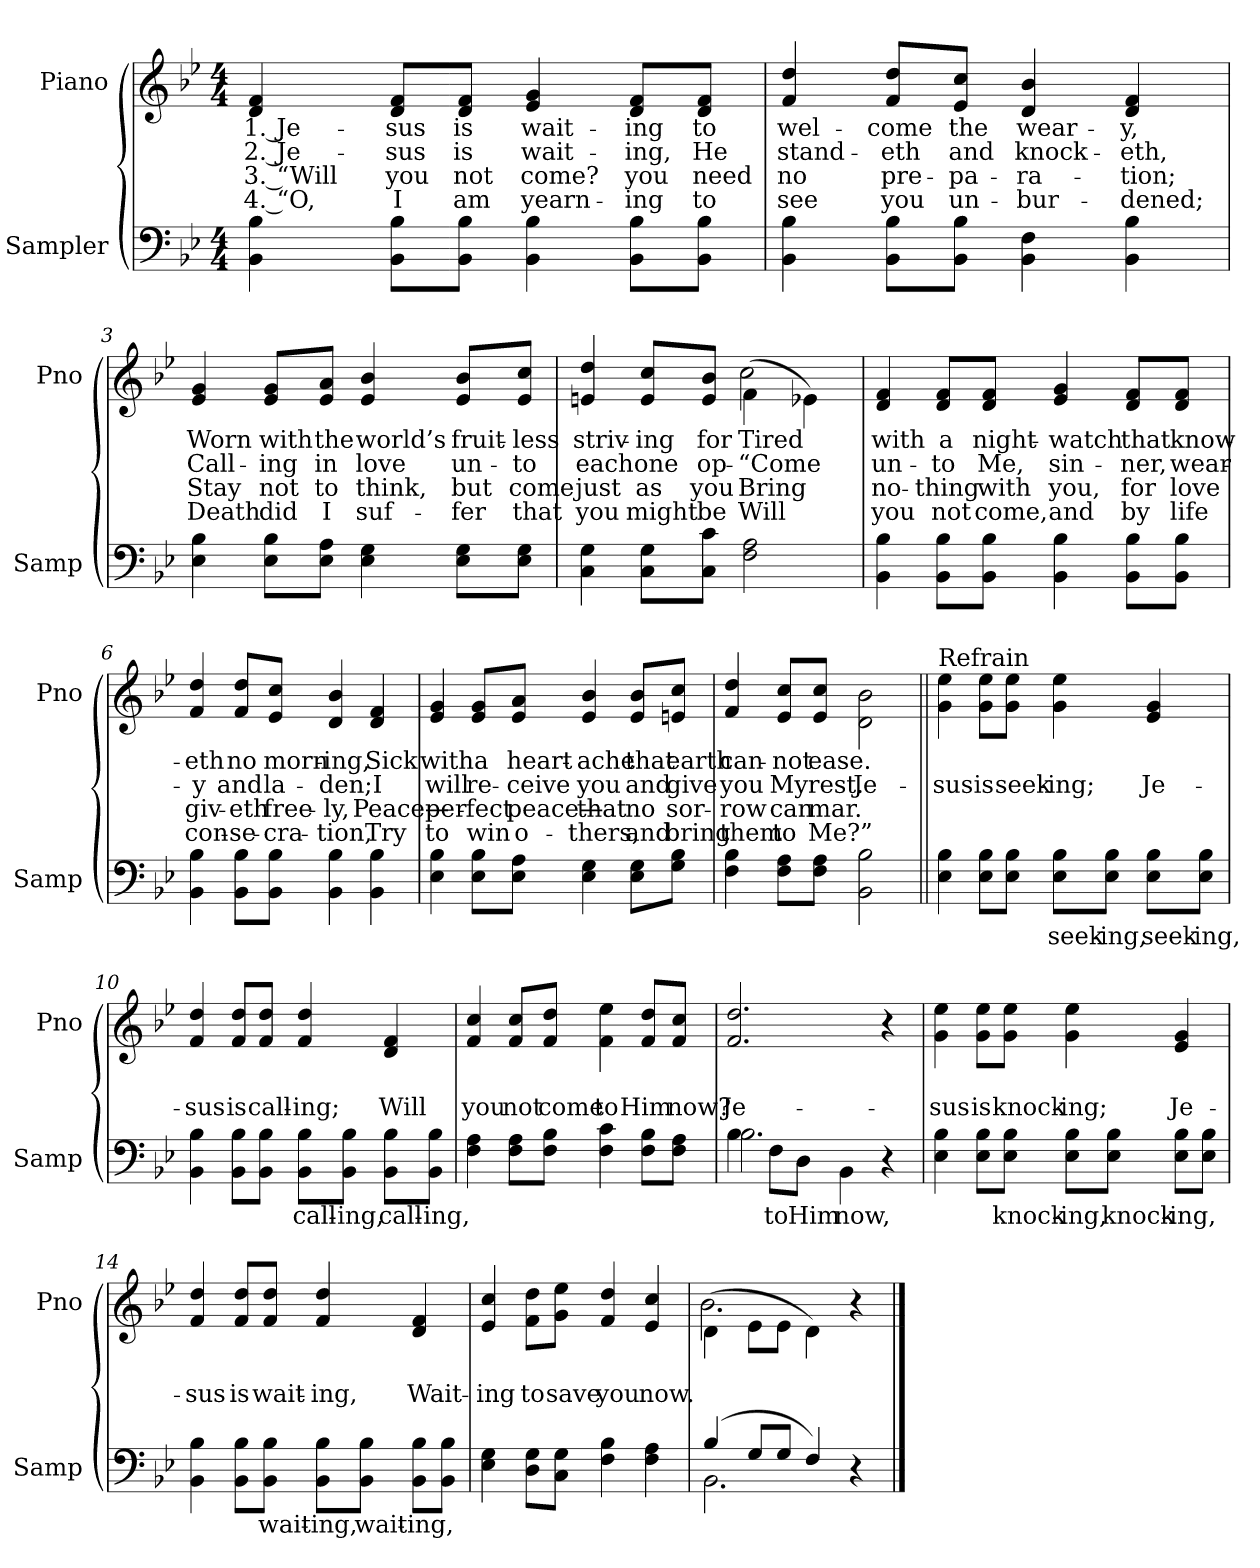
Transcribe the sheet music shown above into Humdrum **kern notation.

**kern	**text	**kern	**text	**text	**text	**text
*part2	*part2	*part1	*part1	*part1	*part1	*part1
*staff2	*staff2	*staff1	*staff1	*staff1	*staff1	*staff1
*I"Sampler	*	*I"Piano	*	*	*	*
*I'Samp	*	*I'Pno	*	*	*	*
*clefF4	*	*clefG2	*	*	*	*
*k[b-e-]	*	*k[b-e-]	*	*	*	*
*B-:	*	*B-:	*	*	*	*
*M4/4	*	*M4/4	*	*	*	*
=1	=1	=1	=1	=1	=1	=1
4BB- 4B-	.	4d 4f	1. Je-	2. Je-	3. “Will	4. “O,
8BB-\ 8B-\L	.	8d/ 8f/L	-sus	-sus	you	I
8BB-\ 8B-\J	.	8d/ 8f/J	is	is	not	am
4BB- 4B-	.	4e- 4g	wait-	wait-	come?	yearn-
8BB-\ 8B-\L	.	8d/ 8f/L	-ing	-ing,	you	-ing
8BB-\ 8B-\J	.	8d/ 8f/J	to	He	need	to
=2	=2	=2	=2	=2	=2	=2
4BB- 4B-	.	4f 4dd	wel-	stand-	no	see
8BB-\ 8B-\L	.	8f/ 8dd/L	-come	-eth	pre-	you
8BB-\ 8B-\J	.	8e-/ 8cc/J	the	and	-pa-	un-
4BB- 4F	.	4d 4b-	wear-	knock-	-ra-	-bur-
4BB- 4B-	.	4d 4f	-y,	-eth,	-tion;	-dened;
=3	=3	=3	=3	=3	=3	=3
4E- 4B-	.	4e- 4g	Worn	Call-	Stay	Death
8E-\ 8B-\L	.	8e-/ 8g/L	with	-ing	not	did
8E-\ 8A\J	.	8e-/ 8a/J	the	in	to	I
4E- 4G	.	4e- 4b-	world’s	love	think,	suf-
8E-\ 8G\L	.	8e-/ 8b-/L	fruit-	un-	but	-fer
8E-\ 8G\J	.	8e-/ 8cc/J	-less	-to	come	that
=4	=4	=4	=4	=4	=4	=4
*	*	*^	*	*	*	*
4C 4G	.	4en 4dd	2ryy	striv-	each	just	you
8C\ 8G\L	.	8e/ 8cc/L	.	-ing	one	as	might
8C\ 8c\J	.	8e/ 8b-/J	.	for	op-	you	be
2F 2A	.	(4f\	2cc	Tired	“Come	Bring	Will
.	.	4e-X\)	.	.	.	.	.
*	*	*v	*v	*	*	*	*
=5	=5	=5	=5	=5	=5	=5
4BB- 4B-	.	4d 4f	with	un-	no-	you
8BB-\ 8B-\L	.	8d/ 8f/L	a	-to	-thing	not
8BB-\ 8B-\J	.	8d/ 8f/J	night-	Me,	with	come,
4BB- 4B-	.	4e- 4g	-watch	sin-	you,	and
8BB-\ 8B-\L	.	8d/ 8f/L	that	-ner,	for	by
8BB-\ 8B-\J	.	8d/ 8f/J	know-	wear-	love	life
=6	=6	=6	=6	=6	=6	=6
4BB- 4B-	.	4f 4dd	-eth	-y	giv-	con-
8BB-\ 8B-\L	.	8f/ 8dd/L	no	and	-eth	-se-
8BB-\ 8B-\J	.	8e-/ 8cc/J	morn-	la-	free-	-cra-
4BB- 4B-	.	4d 4b-	-ing,	-den;	-ly,	-tion,
4BB- 4B-	.	4d 4f	Sick	I	Peace—	Try
=7	=7	=7	=7	=7	=7	=7
4E- 4B-	.	4e- 4g	with	will	per-	to
8E-\ 8B-\L	.	8e-/ 8g/L	a	re-	-fect	win
8E-\ 8A\J	.	8e-/ 8a/J	heart-	-ceive	peace—	o-
4E- 4G	.	4e- 4b-	-ache	you	that	-thers,
8E-\ 8G\L	.	8e-/ 8b-/L	that	and	no	and
8G\ 8B-\J	.	8en/ 8cc/J	earth	give	sor-	bring
=8	=8	=8	=8	=8	=8	=8
4F 4B-	.	4f 4dd	can-	you	-row	them
8F\ 8A\L	.	8e-/ 8cc/L	-not	My	can	to
8F\ 8A\J	.	8e-/ 8cc/J	ease.	rest.	mar.	Me?”
2BB- 2B-	.	2d\ 2b-\	.	Je-	.	.
=9||	=9||	=9||	=9||	=9||	=9||	=9||
!	!	!LO:TX:t=Refrain	!	!	!	!
4E- 4B-	.	4g 4ee-	.	-sus	.	.
8E-\ 8B-\L	.	8g\ 8ee-\L	.	is	.	.
8E-\ 8B-\J	.	8g\ 8ee-\J	.	seek-	.	.
8E-\ 8B-\L	seek-	4g 4ee-	.	-ing;	.	.
8E-\ 8B-\J	-ing,	.	.	.	.	.
8E-\ 8B-\L	seek-	4e- 4g	.	Je-	.	.
8E-\ 8B-\J	-ing,	.	.	.	.	.
=10	=10	=10	=10	=10	=10	=10
4BB- 4B-	.	4f 4dd	.	-sus	.	.
8BB-\ 8B-\L	.	8f/ 8dd/L	.	is	.	.
8BB-\ 8B-\J	.	8f/ 8dd/J	.	call-	.	.
8BB-\ 8B-\L	call-	4f 4dd	.	-ing;	.	.
8BB-\ 8B-\J	-ing,	.	.	.	.	.
8BB-\ 8B-\L	call-	4d 4f	.	Will	.	.
8BB-\ 8B-\J	-ing,	.	.	.	.	.
=11	=11	=11	=11	=11	=11	=11
4F 4A	.	4f 4cc	.	you	.	.
8F\ 8A\L	.	8f/ 8cc/L	.	not	.	.
8F\ 8B-\J	.	8f/ 8dd/J	.	come	.	.
4F 4c	.	4f 4ee-	.	to	.	.
8F\ 8B-\L	.	8f/ 8dd/L	.	Him	.	.
8F\ 8A\J	.	8f/ 8cc/J	.	now?	.	.
=12	=12	=12	=12	=12	=12	=12
*^	*	*	*	*	*	*
4B-\	2.B-	.	2.f 2.dd	.	Je-	.	.
8F\L	.	to	.	.	.	.	.
8D\J	.	Him	.	.	.	.	.
4BB-\	.	now,	.	.	.	.	.
4r	4ryy	.	4r	.	.	.	.
*v	*v	*	*	*	*	*	*
=13	=13	=13	=13	=13	=13	=13
4E- 4B-	.	4g 4ee-	.	-sus	.	.
8E-\ 8B-\L	.	8g\ 8ee-\L	.	is	.	.
8E-\ 8B-\J	knock-	8g\ 8ee-\J	.	knock-	.	.
8E-\ 8B-\L	-ing,	4g 4ee-	.	-ing;	.	.
8E-\ 8B-\J	knock-	.	.	.	.	.
8E-\ 8B-\L	-ing,	4e- 4g	.	Je-	.	.
8E-\ 8B-\J	.	.	.	.	.	.
=14	=14	=14	=14	=14	=14	=14
4BB- 4B-	.	4f 4dd	.	-sus	.	.
8BB-\ 8B-\L	.	8f/ 8dd/L	.	is	.	.
8BB-\ 8B-\J	wait-	8f/ 8dd/J	.	wait-	.	.
8BB-\ 8B-\L	-ing,	4f 4dd	.	-ing,	.	.
8BB-\ 8B-\J	wait-	.	.	.	.	.
8BB-\ 8B-\L	-ing,	4d 4f	.	Wait-	.	.
8BB-\ 8B-\J	.	.	.	.	.	.
=15	=15	=15	=15	=15	=15	=15
4E- 4G	.	4e- 4cc	.	-ing	.	.
8D\ 8G\L	.	8f\ 8dd\L	.	to	.	.
8C\ 8G\J	.	8g\ 8ee-\J	.	save	.	.
4F 4B-	.	4f 4dd	.	you	.	.
4F 4A	.	4e- 4cc	.	now.	.	.
=16	=16	=16	=16	=16	=16	=16
*^	*	*^	*	*	*	*
(4B-/	2.BB-	.	(4d\	2.b-	.	.	.	.
8G/L	.	.	8e-\L	.	.	.	.	.
8G/J	.	.	8e-\J	.	.	.	.	.
4F)	.	.	4d\)	.	.	.	.	.
4r	4ryy	.	4r	4ryy	.	.	.	.
*v	*v	*	*	*	*	*	*	*
*	*	*v	*v	*	*	*	*
==	==	==	==	==	==	==
*-	*-	*-	*-	*-	*-	*-
